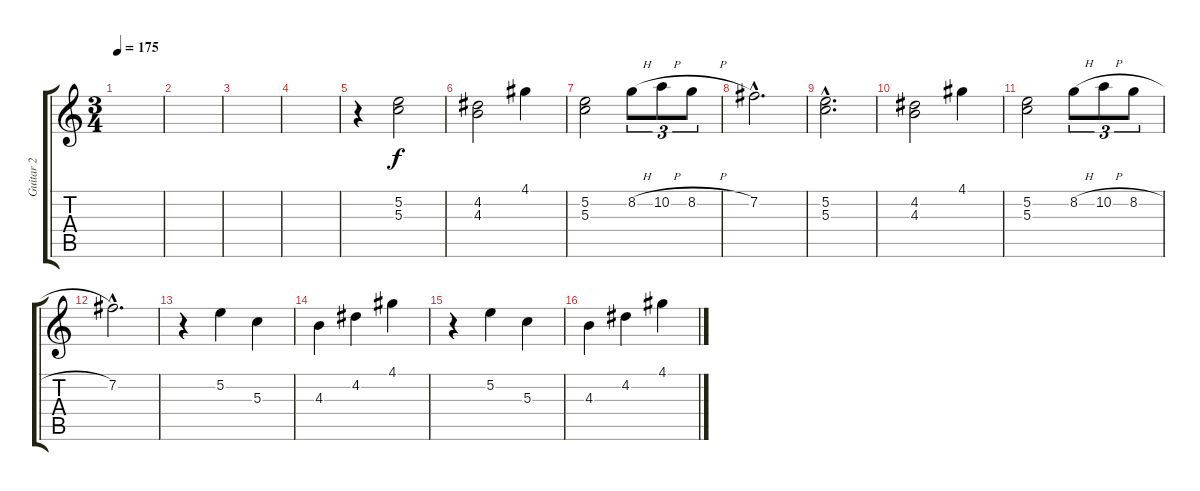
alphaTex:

\track ("Guitar 2" "Guitar 2") {instrument overdrivenguitar}
\staff {score tabs}
\tuning (E4 B3 G3 D3 A2 E2) {hide}
\ts (3 4)
\tempo 175
\clef g2
\ks c
|
|
|
|
r.4{instrument electricguitarclean} (5.2 5.3).2 |
(4.2 4.3).2 4.1.4 |
(5.2 5.3).2 8.2{h}.8{tu (3 2)} 10.2{h}.8{tu (3 2)} 8.2{h}.8{tu (3 2)} |
7.2{hac}.2{d} |
(5.2{hac} 5.3{hac}).2{d instrument electricguitarjazz} |
(4.2 4.3).2 4.1.4 |
(5.2 5.3).2 8.2{h}.8{tu (3 2)} 10.2{h}.8{tu (3 2)} 8.2{h}.8{tu (3 2)} |
7.2{hac}.2{d} |
r.4 5.2.4 5.3.4 |
4.3.4 4.2.4 4.1.4 |
r.4 5.2.4 5.3.4 |
4.3.4 4.2.4 4.1.4
